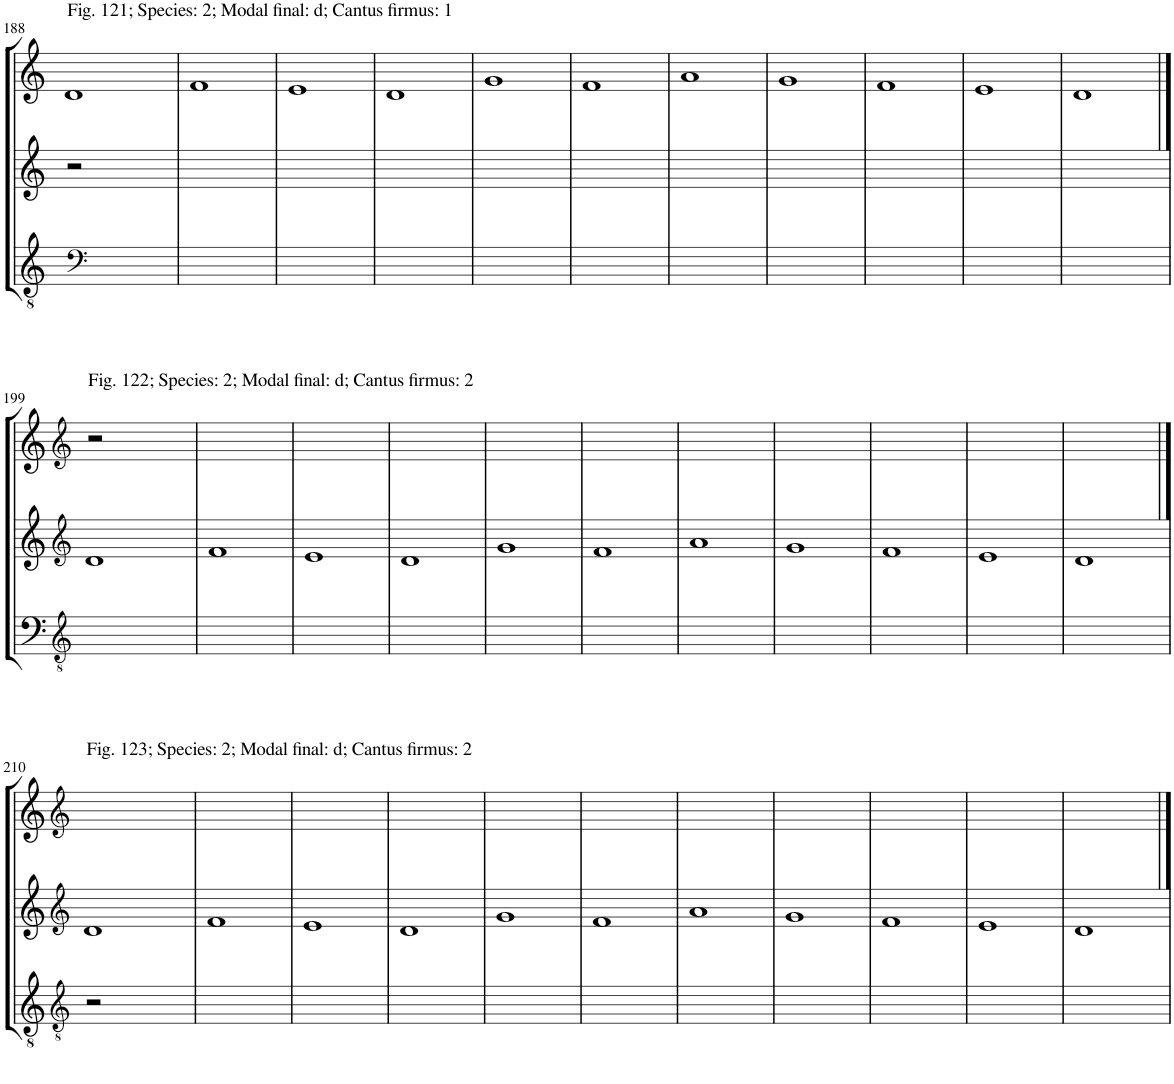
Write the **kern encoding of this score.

**kern	**kern	**kern
*part3	*part2	*part1
*staff3	*staff2	*staff1
*I"Piano	*I"Piano	*I"Piano
*I'Pno	*I'Pno	*I'Pno
!!LO:PB:g=z
*clefF4	*clefG2	*clefG2
*k[]	*k[]	*k[]
*M4/4	*M4/4	*M4/4
=188	=188	=188
!	!	!LO:TX:a:t=Fig. 121; Species&colon; 2; Modal final&colon; d; Cantus firmus&colon; 1
1ryy	2r	1d
.	2ryy	.
=189	=189	=189
1ryy	1ryy	1f
=190	=190	=190
1ryy	1ryy	1e
=191	=191	=191
1ryy	1ryy	1d
=192	=192	=192
1ryy	1ryy	1g
=193	=193	=193
1ryy	1ryy	1f
=194	=194	=194
1ryy	1ryy	1a
=195	=195	=195
1ryy	1ryy	1g
=196	=196	=196
1ryy	1ryy	1f
=197	=197	=197
1ryy	1ryy	1e
=198	=198	=198
1ryy	1ryy	1d
!!LO:LB:g=z
==199	==199	==199
*clefGv2	*clefG2	*clefG2
!	!	!LO:TX:a:t=Fig. 122; Species&colon; 2; Modal final&colon; d; Cantus firmus&colon; 2
1ryy	1d	2r
.	.	2ryy
=200	=200	=200
1ryy	1f	1ryy
=201	=201	=201
1ryy	1e	1ryy
=202	=202	=202
1ryy	1d	1ryy
=203	=203	=203
1ryy	1g	1ryy
=204	=204	=204
1ryy	1f	1ryy
=205	=205	=205
1ryy	1a	1ryy
=206	=206	=206
1ryy	1g	1ryy
=207	=207	=207
1ryy	1f	1ryy
=208	=208	=208
1ryy	1e	1ryy
=209	=209	=209
1ryy	1d	1ryy
!!LO:LB:g=z
==210	==210	==210
*clefGv2	*clefG2	*clefG2
!	!	!LO:TX:a:t=Fig. 123; Species&colon; 2; Modal final&colon; d; Cantus firmus&colon; 2
2r	1d	1ryy
2ryy	.	.
=211	=211	=211
1ryy	1f	1ryy
=212	=212	=212
1ryy	1e	1ryy
=213	=213	=213
1ryy	1d	1ryy
=214	=214	=214
1ryy	1g	1ryy
=215	=215	=215
1ryy	1f	1ryy
=216	=216	=216
1ryy	1a	1ryy
=217	=217	=217
1ryy	1g	1ryy
=218	=218	=218
1ryy	1f	1ryy
=219	=219	=219
1ryy	1e	1ryy
=220	=220	=220
1ryy	1d	1ryy
==	==	==
*-	*-	*-
